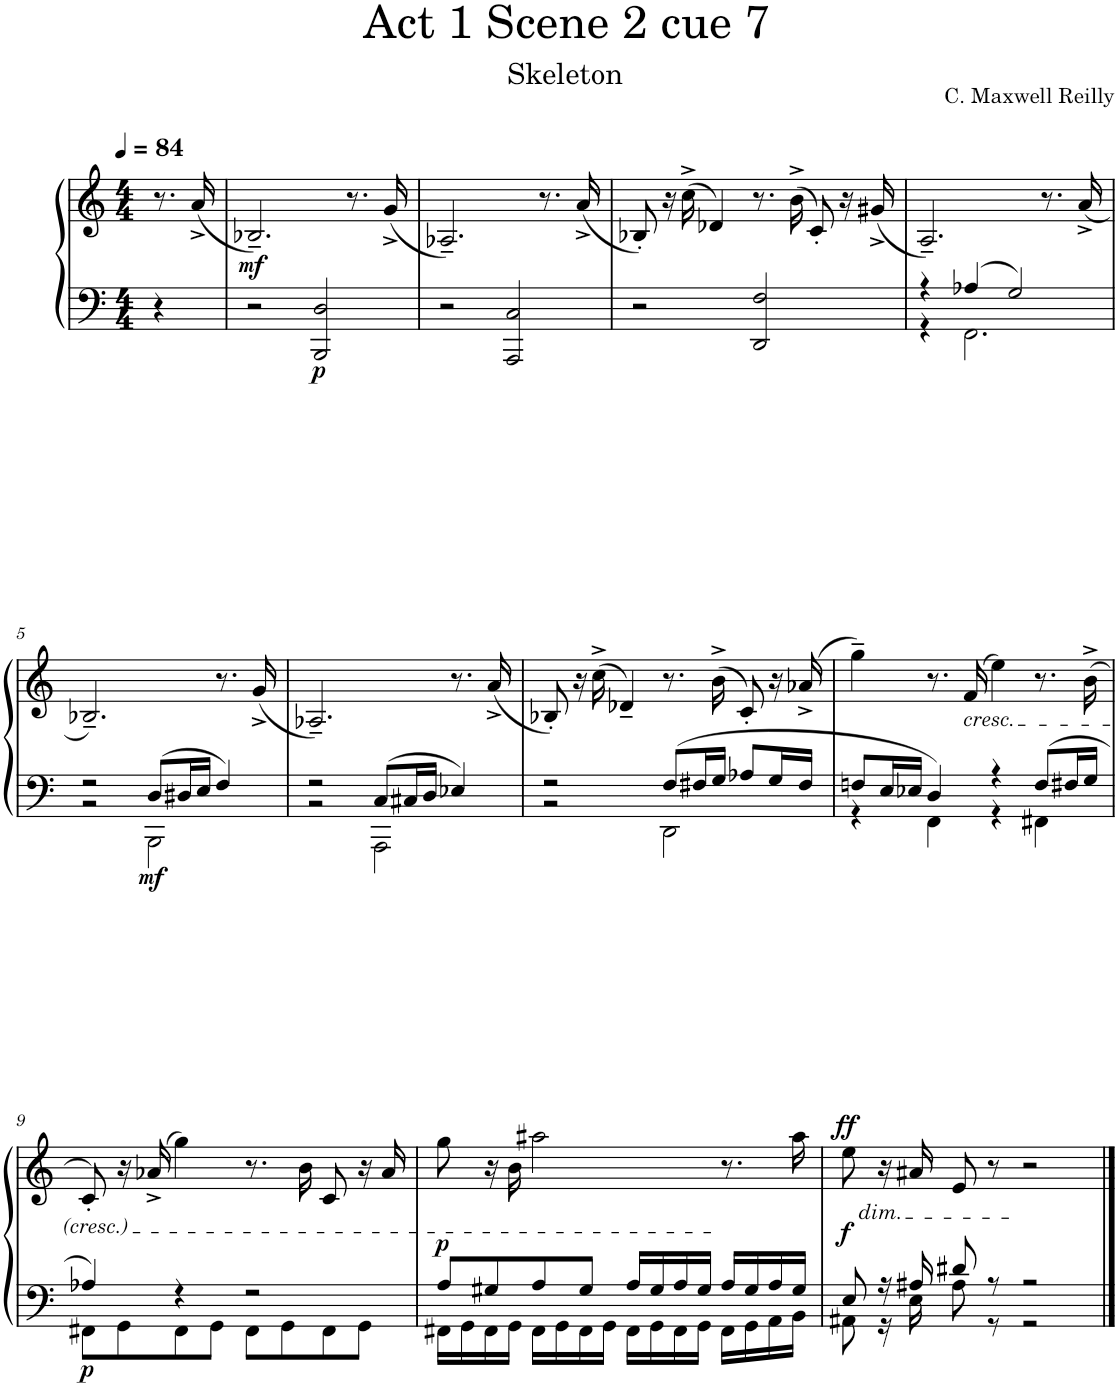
**kern	**kern	**dynam
*part1	*part1	*part1
*staff2	*staff1	*staff1/2
*I"Piano	*	*
*I'Pno.	*	*
*clefF4	*clefG2	*
*k[]	*k[]	*
*M4/4	*M4/4	*
*MM84	*MM84	*
=	=	=
4r	8.r	.
.	(16a^/	.
=1	=1	=1
!	!	!LO:DY:b
2r	2.B-X~/)	mf
!	!	!LO:DY:b=2
2BBB/ 2D/	.	p
.	8.r	.
.	(16g^/	.
=2	=2	=2
2r	2.A-X~/)	.
2AAA/ 2C/	.	.
.	8.r	.
.	(16a^/	.
=3	=3	=3
2r	8B-X'/)	.
.	16r	.
.	(16cc^\	.
.	4d-X/)	.
2DD/ 2F/	8.r	.
.	(16b^\	.
.	8c'/)	.
.	16r	.
.	(16g#X^/	.
=4	=4	=4
*^	*	*
4r	4r	2.A~/)	.
4A-X/	2.FF\	.	.
2G/	.	.	.
.	.	8.r	.
.	.	(16a^/	.
!!LO:LB:g=z
=5	=5	=5	=5
2r	2r	2.B-X~/)	.
!	!	!	!LO:DY:b=2
8D/L	2BBB\	.	mf
16D#X/L	.	.	.
16E/JJ	.	.	.
4F/	.	8.r	.
.	.	(16g^/	.
=6	=6	=6	=6
2r	2r	2.A-X~/)	.
8C/L	2AAA\	.	.
16C#X/L	.	.	.
16D/JJ	.	.	.
4E-X/	.	8.r	.
.	.	(16a^/	.
=7	=7	=7	=7
2r	2r	8B-X'/)	.
.	.	16r	.
.	.	(16cc^\	.
.	.	4d-X~/)	.
8F/L	2DD\	8.r	.
16F#X/L	.	.	.
16G/JJ	.	(16b^\	.
8A-X/L	.	8c'/)	.
16G/L	.	16r	.
16F#/JJ	.	(16a-X^/	.
=8	=8	=8	=8
8Fn/L	4r	4gg~\)	.
16E/L	.	.	.
16E-X/JJ	.	.	.
4D/	4FF\	8.r	.
!	!	!LO:TX:b:i:t=cresc.	!
.	.	(16f/	.
4r	4r	4ee\)	.
8F/L	4FF#X\	8.r	.
16F#X/L	.	.	.
16G/JJ	.	(16b^\	.
!!LO:LB:g=z
=9	=9	=9	=9
!	!	!	!LO:DY:b=2
4A-X/	8FF#X\L	8c'/)	p
.	8GG\	16r	.
.	.	(16a-X^/	.
4r	8FF#\	4gg\)	.
.	8GG\J	.	.
2r	8FF#\L	8.r	.
.	8GG\	.	.
.	.	16b\	.
.	8FF#\	8c/	.
.	8GG\J	16r	.
.	.	16a-/	.
=10	=10	=10	=10
!	!	!	!LO:DY:a=2
8A/L	16FF#X\LL	8gg\	p
.	16GG\	.	.
8G#X/	16FF#\	16r	.
.	16GG\JJ	16b\	.
8A/	16FF#\LL	2aa#X\	.
.	16GG\	.	.
8G#/J	16FF#\	.	.
.	16GG\JJ	.	.
16A/LL	16FF#\LL	.	.
16G#/	16GG\	.	.
16A/	16FF#\	.	.
16G#/JJ	16GG\JJ	.	.
16A/LL	16FF#\LL	8.r	.
16G#/	16GG\	.	.
16A/	16AA\	.	.
16G#/JJ	16BB\JJ	16aa#\	.
=11	=11	=11	=11
!	!	!LO:TX:b:i:t=dim.	!
!	!	!	!LO:DY:a=2
!	!	!	!LO:DY:n=1:a
8E/	8AA#X\	8ee\	f ff
16r	16r	16r	.
16A#X/	16E\	16a#X/	.
8d#X/	8A#\	8e/	.
8r	8r	8r	.
2r	2r	2r	.
*v	*v	*	*
==	==	==
*-	*-	*-
